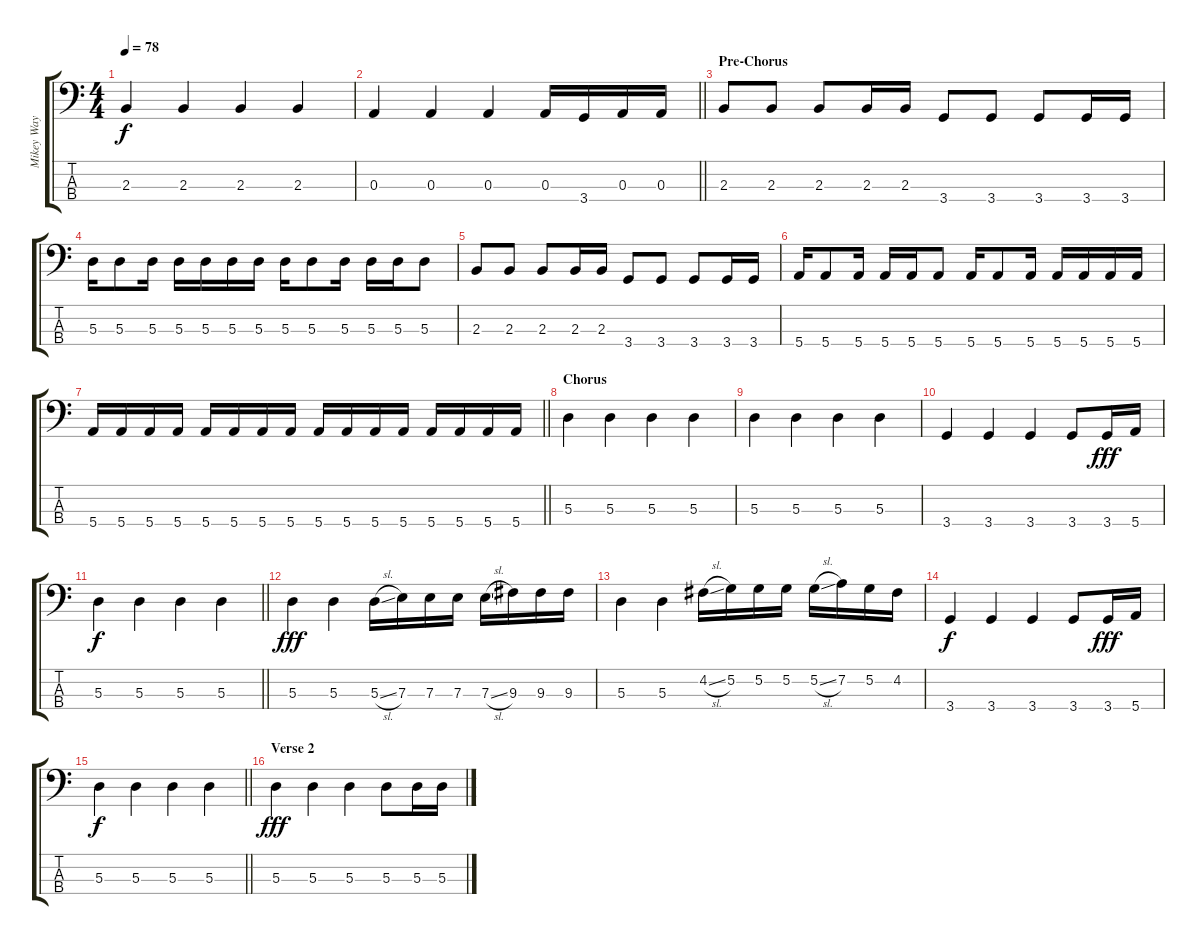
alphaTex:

\track ("Mikey Way [Bass]" "Mikey Way ") {instrument electricbasspick}
\staff {score tabs}
\tuning (G2 D2 A1 E1) {hide}
\ts (4 4)
\tempo 78
\clef f4
\ks c
2.3.4{dy f} 2.3.4 2.3.4 2.3.4 |
\barLineRight lightlight
0.3.4 0.3.4 0.3.4 0.3.16 3.4.16 0.3.16 0.3.16 |
\section ("" "Pre-Chorus")
2.3.8 2.3.8 2.3.8 2.3.16 2.3.16 3.4.8 3.4.8 3.4.8 3.4.16 3.4.16 |
5.3.16 5.3.8 5.3.16 5.3.16 5.3.16 5.3.16 5.3.16 5.3.16 5.3.8 5.3.16 5.3.16 5.3.16 5.3.8 |
2.3.8 2.3.8 2.3.8 2.3.16 2.3.16 3.4.8 3.4.8 3.4.8 3.4.16 3.4.16 |
5.4.16 5.4.8 5.4.16 5.4.16 5.4.16 5.4.8 5.4.16 5.4.8 5.4.16 5.4.16 5.4.16 5.4.16 5.4.16 |
\barLineRight lightlight
5.4.16 5.4.16 5.4.16 5.4.16 5.4.16 5.4.16 5.4.16 5.4.16 5.4.16 5.4.16 5.4.16 5.4.16 5.4.16 5.4.16 5.4.16 5.4.16 |
\section ("" "Chorus")
5.3.4 5.3.4 5.3.4 5.3.4 |
5.3.4 5.3.4 5.3.4 5.3.4 |
3.4.4 3.4.4 3.4.4 3.4.8 3.4.16{dy fff} 5.4.16 |
\barLineRight lightlight
5.3.4{dy f} 5.3.4 5.3.4 5.3.4 |
5.3.4{dy fff} 5.3.4 5.3{sl}.16 7.3.16 7.3.16 7.3.16 7.3{sl}.16 9.3.16 9.3.16 9.3.16 |
5.3.4 5.3.4 4.2{sl}.16 5.2.16 5.2.16 5.2.16 5.2{sl}.16 7.2.16 5.2.16 4.2.16 |
3.4.4{dy f} 3.4.4 3.4.4 3.4.8 3.4.16{dy fff} 5.4.16 |
\barLineRight lightlight
5.3.4{dy f} 5.3.4 5.3.4 5.3.4 |
\section ("" "Verse 2")
5.3.4{dy fff} 5.3.4 5.3.4 5.3.8 5.3.16 5.3.16
